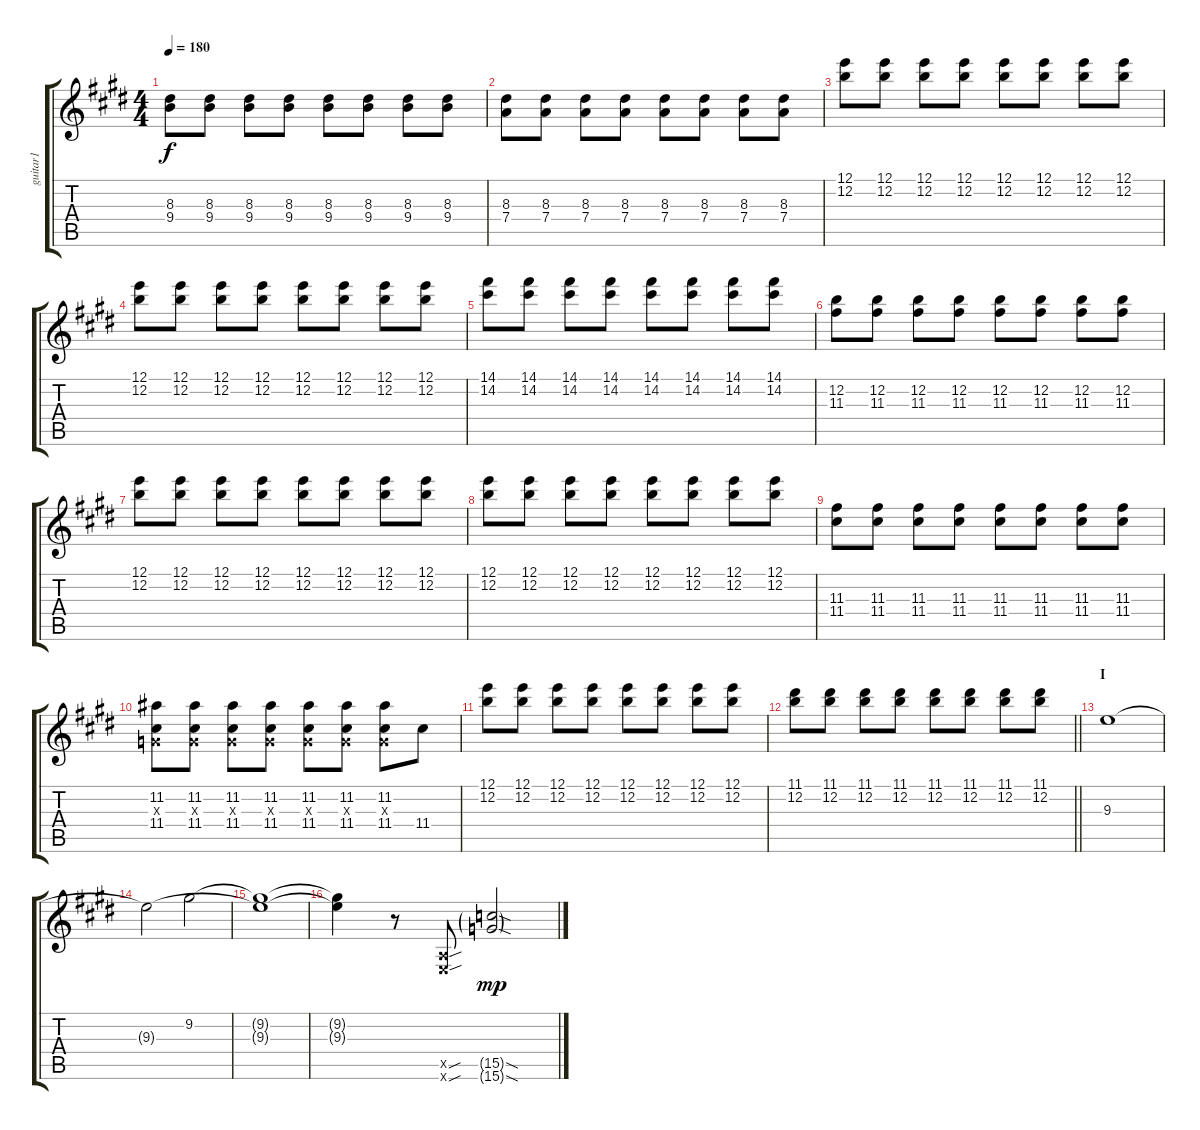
\track ("guitar1" "guitar1") {instrument distortionguitar}
\staff {score tabs}
\tuning (E4 B3 G3 D3 A2 E2) {hide}
\ts (4 4)
\tempo 180
\clef g2
\ks e
(8.3 9.4).8{dy f} (8.3 9.4).8 (8.3 9.4).8 (8.3 9.4).8 (8.3 9.4).8 (8.3 9.4).8 (8.3 9.4).8 (8.3 9.4).8 |
(8.3 7.4).8 (8.3 7.4).8 (8.3 7.4).8 (8.3 7.4).8 (8.3 7.4).8 (8.3 7.4).8 (8.3 7.4).8 (8.3 7.4).8 |
(12.1 12.2).8 (12.1 12.2).8 (12.1 12.2).8 (12.1 12.2).8 (12.1 12.2).8 (12.1 12.2).8 (12.1 12.2).8 (12.1 12.2).8 |
(12.1 12.2).8 (12.1 12.2).8 (12.1 12.2).8 (12.1 12.2).8 (12.1 12.2).8 (12.1 12.2).8 (12.1 12.2).8 (12.1 12.2).8 |
(14.1 14.2).8 (14.1 14.2).8 (14.1 14.2).8 (14.1 14.2).8 (14.1 14.2).8 (14.1 14.2).8 (14.1 14.2).8 (14.1 14.2).8 |
(12.2 11.3).8 (12.2 11.3).8 (12.2 11.3).8 (12.2 11.3).8 (12.2 11.3).8 (12.2 11.3).8 (12.2 11.3).8 (12.2 11.3).8 |
(12.1 12.2).8 (12.1 12.2).8 (12.1 12.2).8 (12.1 12.2).8 (12.1 12.2).8 (12.1 12.2).8 (12.1 12.2).8 (12.1 12.2).8 |
(12.1 12.2).8 (12.1 12.2).8 (12.1 12.2).8 (12.1 12.2).8 (12.1 12.2).8 (12.1 12.2).8 (12.1 12.2).8 (12.1 12.2).8 |
(11.3 11.4).8 (11.3 11.4).8 (11.3 11.4).8 (11.3 11.4).8 (11.3 11.4).8 (11.3 11.4).8 (11.3 11.4).8 (11.3 11.4).8 |
(11.2 0.3{x} 11.4).8 (11.2 0.3{x} 11.4).8 (11.2 0.3{x} 11.4).8 (11.2 0.3{x} 11.4).8 (11.2 0.3{x} 11.4).8 (11.2 0.3{x} 11.4).8 (11.2 0.3{x} 11.4).8 11.4.8 |
(12.1 12.2).8 (12.1 12.2).8 (12.1 12.2).8 (12.1 12.2).8 (12.1 12.2).8 (12.1 12.2).8 (12.1 12.2).8 (12.1 12.2).8 |
\barLineRight lightlight
(11.1 12.2).8 (11.1 12.2).8 (11.1 12.2).8 (11.1 12.2).8 (11.1 12.2).8 (11.1 12.2).8 (11.1 12.2).8 (11.1 12.2).8 |
\section ("" "I")
9.3.1 |
9.3{t}.2 9.2.2 |
(9.2{t} 9.3{t}).1 |
(9.2{t} 9.3{t}).4 r.8 (0.5{sou x} 0.6{sou x}).8 (15.5{sod g} 15.6{sod g}).2{dy mp}
